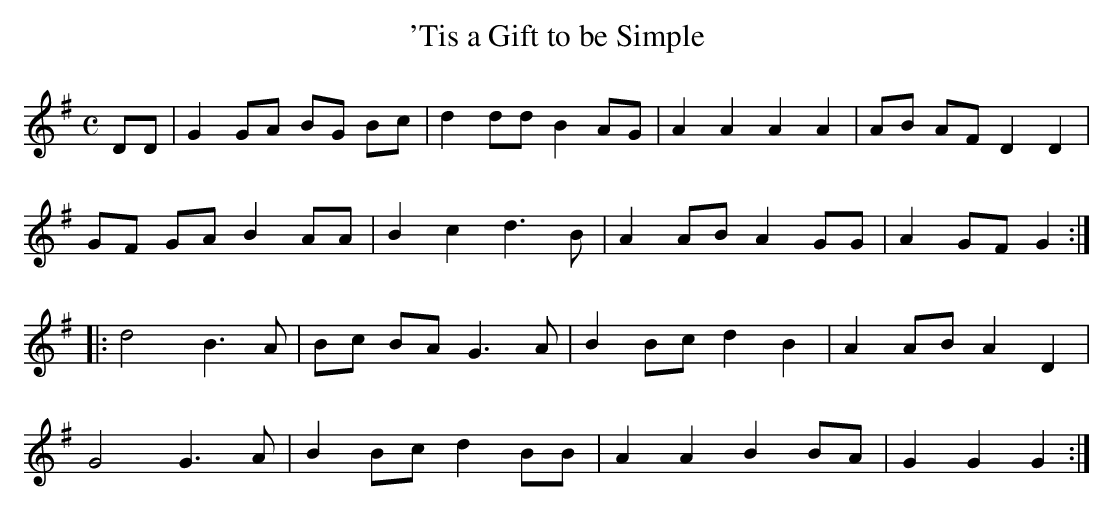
X:1
T:'Tis a Gift to be Simple
M:C
L:1/8
K:G
DD|G2GA BG Bc|d2dd B2AG|A2A2A2A2|AB AF D2D2|
GF GA B2AA|B2c2d3B|A2AB A2GG|A2GF G2:|
|:d4B3A|Bc BA G3A|B2 Bc d2B2|A2AB A2D2|
G4G3A|B2Bc d2BB|A2A2B2BA|G2G2G2:|
